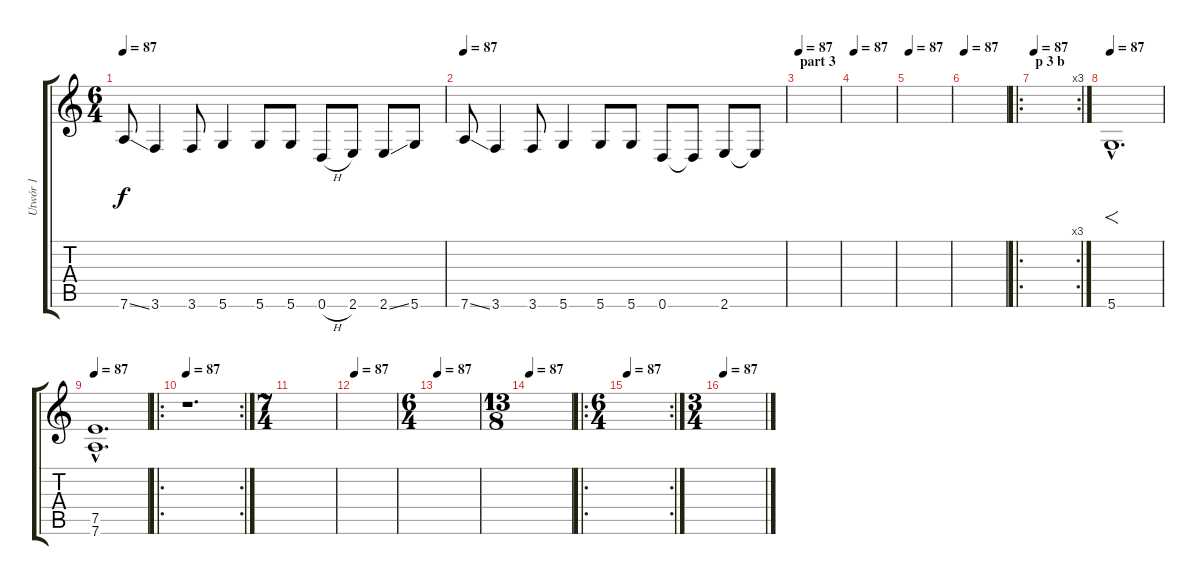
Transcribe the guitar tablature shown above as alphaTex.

\track ("Utwór 1" "Utwór 1") {instrument distortionguitar}
\staff {score tabs}
\tuning (E4 B3 G3 D3 A2 D2) {hide}
\ts (6 4)
\tempo 87
\clef g2
\ks c
7.6{ss}.8{dy f volume 6 instrument distortionguitar} 3.6.4 3.6.8 5.6.4 5.6.8 5.6.8 0.6{h}.8 2.6.8 2.6{ss}.8 5.6.8 |
\tempo 87
7.6{ss}.8 3.6.4 3.6.8 5.6.4 5.6.8 5.6.8 0.6.8 0.6{t}.8 2.6.8 2.6{t}.8 |
\section ("" "part 3")
\tempo 87
|
\tempo 87
|
\tempo 87
|
\tempo 87
|
\ro
\rc 3
\section ("" "p 3 b")
\tempo 87
|
\tempo 87
5.6{hac}.1{f d volume 8} |
\tempo 87
(7.5{hac} 7.6{hac}).1{d volume 0 instrument distortionguitar} |
\ro
\rc 2
\tempo 87
r.1{d volume 0 instrument distortionguitar} |
\ts (7 4)
|
\tempo 87
|
\ts (6 4)
\tempo 87
|
\ts (13 8)
\tempo 87
|
\ro
\rc 2
\ts (6 4)
\tempo 87
|
\ts (3 4)
\tempo 87
